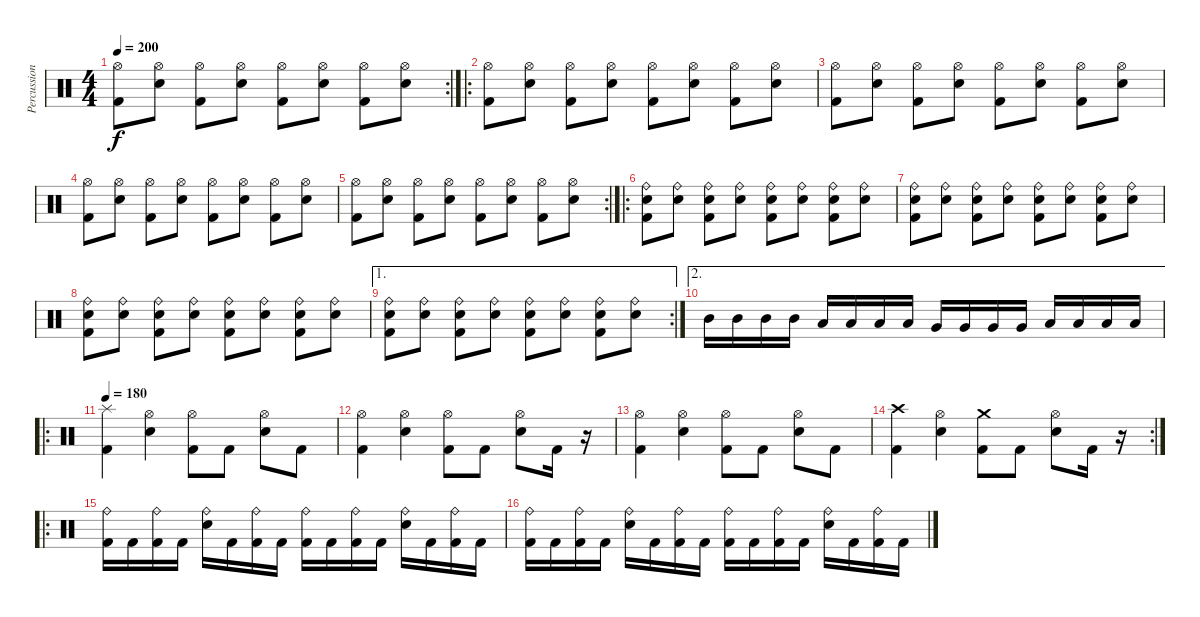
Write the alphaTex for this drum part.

\track ("Percussions" "Percussion") {instrument percussion}
\staff {score}
\articulation defaults
\rc 2
\ts (4 4)
\tempo 200
\clef neutral
\ks c
("Kick (hit) 2" "Hi-Hat (open)").8{dy f} ("Snare (hit) 2" "Hi-Hat (open)").8 ("Kick (hit) 2" "Hi-Hat (open)").8 ("Snare (hit) 2" "Hi-Hat (open)").8 ("Kick (hit) 2" "Hi-Hat (open)").8 ("Snare (hit) 2" "Hi-Hat (open)").8 ("Kick (hit) 2" "Hi-Hat (open)").8 ("Snare (hit) 2" "Hi-Hat (open)").8 |
\ro
("Kick (hit) 2" "Hi-Hat (open)").8 ("Snare (hit) 2" "Hi-Hat (open)").8 ("Kick (hit) 2" "Hi-Hat (open)").8 ("Snare (hit) 2" "Hi-Hat (open)").8 ("Kick (hit) 2" "Hi-Hat (open)").8 ("Snare (hit) 2" "Hi-Hat (open)").8 ("Kick (hit) 2" "Hi-Hat (open)").8 ("Snare (hit) 2" "Hi-Hat (open)").8 |
("Kick (hit) 2" "Hi-Hat (open)").8 ("Snare (hit) 2" "Hi-Hat (open)").8 ("Kick (hit) 2" "Hi-Hat (open)").8 ("Snare (hit) 2" "Hi-Hat (open)").8 ("Kick (hit) 2" "Hi-Hat (open)").8 ("Snare (hit) 2" "Hi-Hat (open)").8 ("Kick (hit) 2" "Hi-Hat (open)").8 ("Snare (hit) 2" "Hi-Hat (open)").8 |
("Kick (hit) 2" "Hi-Hat (open)").8 ("Snare (hit) 2" "Hi-Hat (open)").8 ("Kick (hit) 2" "Hi-Hat (open)").8 ("Snare (hit) 2" "Hi-Hat (open)").8 ("Kick (hit) 2" "Hi-Hat (open)").8 ("Snare (hit) 2" "Hi-Hat (open)").8 ("Kick (hit) 2" "Hi-Hat (open)").8 ("Snare (hit) 2" "Hi-Hat (open)").8 |
\rc 2
("Kick (hit) 2" "Hi-Hat (open)").8 ("Snare (hit) 2" "Hi-Hat (open)").8 ("Kick (hit) 2" "Hi-Hat (open)").8 ("Snare (hit) 2" "Hi-Hat (open)").8 ("Kick (hit) 2" "Hi-Hat (open)").8 ("Snare (hit) 2" "Hi-Hat (open)").8 ("Kick (hit) 2" "Hi-Hat (open)").8 ("Snare (hit) 2" "Hi-Hat (open)").8 |
\ro
("Kick (hit) 2" "Snare (hit) 2" "Ride (bell)").8 ("Snare (hit) 2" "Ride (bell)").8 ("Kick (hit) 2" "Snare (hit) 2" "Ride (bell)").8 ("Snare (hit) 2" "Ride (bell)").8 ("Kick (hit) 2" "Snare (hit) 2" "Ride (bell)").8 ("Snare (hit) 2" "Ride (bell)").8 ("Kick (hit) 2" "Snare (hit) 2" "Ride (bell)").8 ("Snare (hit) 2" "Ride (bell)").8 |
("Kick (hit) 2" "Snare (hit) 2" "Ride (bell)").8 ("Snare (hit) 2" "Ride (bell)").8 ("Kick (hit) 2" "Snare (hit) 2" "Ride (bell)").8 ("Snare (hit) 2" "Ride (bell)").8 ("Kick (hit) 2" "Snare (hit) 2" "Ride (bell)").8 ("Snare (hit) 2" "Ride (bell)").8 ("Kick (hit) 2" "Snare (hit) 2" "Ride (bell)").8 ("Snare (hit) 2" "Ride (bell)").8 |
("Kick (hit) 2" "Snare (hit) 2" "Ride (bell)").8 ("Snare (hit) 2" "Ride (bell)").8 ("Kick (hit) 2" "Snare (hit) 2" "Ride (bell)").8 ("Snare (hit) 2" "Ride (bell)").8 ("Kick (hit) 2" "Snare (hit) 2" "Ride (bell)").8 ("Snare (hit) 2" "Ride (bell)").8 ("Kick (hit) 2" "Snare (hit) 2" "Ride (bell)").8 ("Snare (hit) 2" "Ride (bell)").8 |
\ae 1
\rc 2
("Kick (hit) 2" "Snare (hit) 2" "Ride (bell)").8 ("Snare (hit) 2" "Ride (bell)").8 ("Kick (hit) 2" "Snare (hit) 2" "Ride (bell)").8 ("Snare (hit) 2" "Ride (bell)").8 ("Kick (hit) 2" "Snare (hit) 2" "Ride (bell)").8 ("Snare (hit) 2" "Ride (bell)").8 ("Kick (hit) 2" "Snare (hit) 2" "Ride (bell)").8 ("Snare (hit) 2" "Ride (bell)").8 |
\ae 2 "Mid Tom (hit)".16 "Mid Tom (hit)".16 "Mid Tom (hit)".16 "Mid Tom (hit)".16 "Low Tom (hit)".16 "Low Tom (hit)".16 "Low Tom (hit)".16 "Low Tom (hit)".16 "Very Low Tom (hit)".16 "Very Low Tom (hit)".16 "Very Low Tom (hit)".16 "Very Low Tom (hit)".16 "Low Floor Tom (hit)".16 "Low Floor Tom (hit)".16 "Low Floor Tom (hit)".16 "Low Floor Tom (hit)".16
|
\ro
\tempo 180
("Kick (hit) 2" "Splash (hit)").4 ("Snare (hit) 2" "Hi-Hat (open)").4 ("Kick (hit) 2" "Hi-Hat (open)").8 "Kick (hit) 2".8 ("Snare (hit) 2" "Hi-Hat (open)").8 "Kick (hit) 2".8 |
("Kick (hit) 2" "Hi-Hat (open)").4 ("Snare (hit) 2" "Hi-Hat (open)").4 ("Kick (hit) 2" "Hi-Hat (open)").8 "Kick (hit) 2".8 ("Snare (hit) 2" "Hi-Hat (open)").8 "Kick (hit) 2".16 r.16 |
("Kick (hit) 2" "Hi-Hat (open)").4 ("Snare (hit) 2" "Hi-Hat (open)").4 ("Kick (hit) 2" "Hi-Hat (open)").8 "Kick (hit) 2".8 ("Snare (hit) 2" "Hi-Hat (open)").8 "Kick (hit) 2".8 |
\rc 2
("Kick (hit) 2" "Crash high (hit)").4 ("Snare (hit) 2" "Hi-Hat (open)").4 ("Kick (hit) 2" "Crash medium (hit)").8 "Kick (hit) 2".8 ("Snare (hit) 2" "Hi-Hat (open)").8 "Kick (hit) 2".16 r.16 |
\ro
("Kick (hit) 2" "Ride (bell)").16 "Kick (hit) 2".16 ("Kick (hit) 2" "Ride (bell)").16 "Kick (hit) 2".16 ("Snare (hit) 2" "Ride (bell)").16 "Kick (hit) 2".16 ("Kick (hit) 2" "Ride (bell)").16 "Kick (hit) 2".16 ("Kick (hit) 2" "Ride (bell)").16 "Kick (hit) 2".16 ("Kick (hit) 2" "Ride (bell)").16 "Kick (hit) 2".16 ("Snare (hit) 2" "Ride (bell)").16 "Kick (hit) 2".16 ("Kick (hit) 2" "Ride (bell)").16 "Kick (hit) 2".16 |
("Kick (hit) 2" "Ride (bell)").16 "Kick (hit) 2".16 ("Kick (hit) 2" "Ride (bell)").16 "Kick (hit) 2".16 ("Snare (hit) 2" "Ride (bell)").16 "Kick (hit) 2".16 ("Kick (hit) 2" "Ride (bell)").16 "Kick (hit) 2".16 ("Kick (hit) 2" "Ride (bell)").16 "Kick (hit) 2".16 ("Kick (hit) 2" "Ride (bell)").16 "Kick (hit) 2".16 ("Snare (hit) 2" "Ride (bell)").16 "Kick (hit) 2".16 ("Kick (hit) 2" "Ride (bell)").16 "Kick (hit) 2".16
